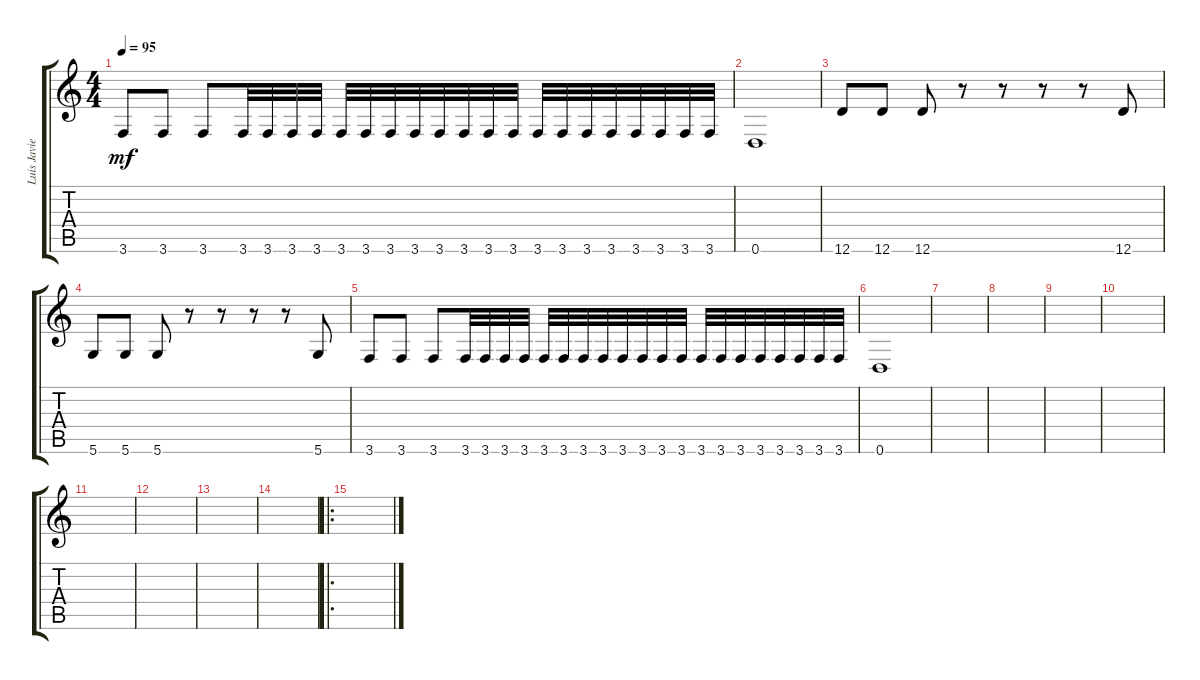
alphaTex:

\track ("Luis Javier bass" "Luis Javie") {instrument electricbassfinger}
\staff {score tabs}
\tuning (E4 B3 G3 D3 A2 D2) {hide}
\ts (4 4)
\tempo 95
\clef g2
\ks c
3.6.8{dy mf} 3.6.8 3.6.8 3.6.32 3.6.32 3.6.32 3.6.32 3.6.32 3.6.32 3.6.32 3.6.32 3.6.32 3.6.32 3.6.32 3.6.32 3.6.32 3.6.32 3.6.32 3.6.32 3.6.32 3.6.32 3.6.32 3.6.32 |
0.6.1 |
12.6.8 12.6.8 12.6.8 r.8 r.8 r.8 r.8 12.6.8 |
5.6.8 5.6.8 5.6.8 r.8 r.8 r.8 r.8 5.6.8 |
3.6.8 3.6.8 3.6.8 3.6.32 3.6.32 3.6.32 3.6.32 3.6.32 3.6.32 3.6.32 3.6.32 3.6.32 3.6.32 3.6.32 3.6.32 3.6.32 3.6.32 3.6.32 3.6.32 3.6.32 3.6.32 3.6.32 3.6.32 |
0.6.1 |
|
|
|
|
|
|
|
|
\ro
